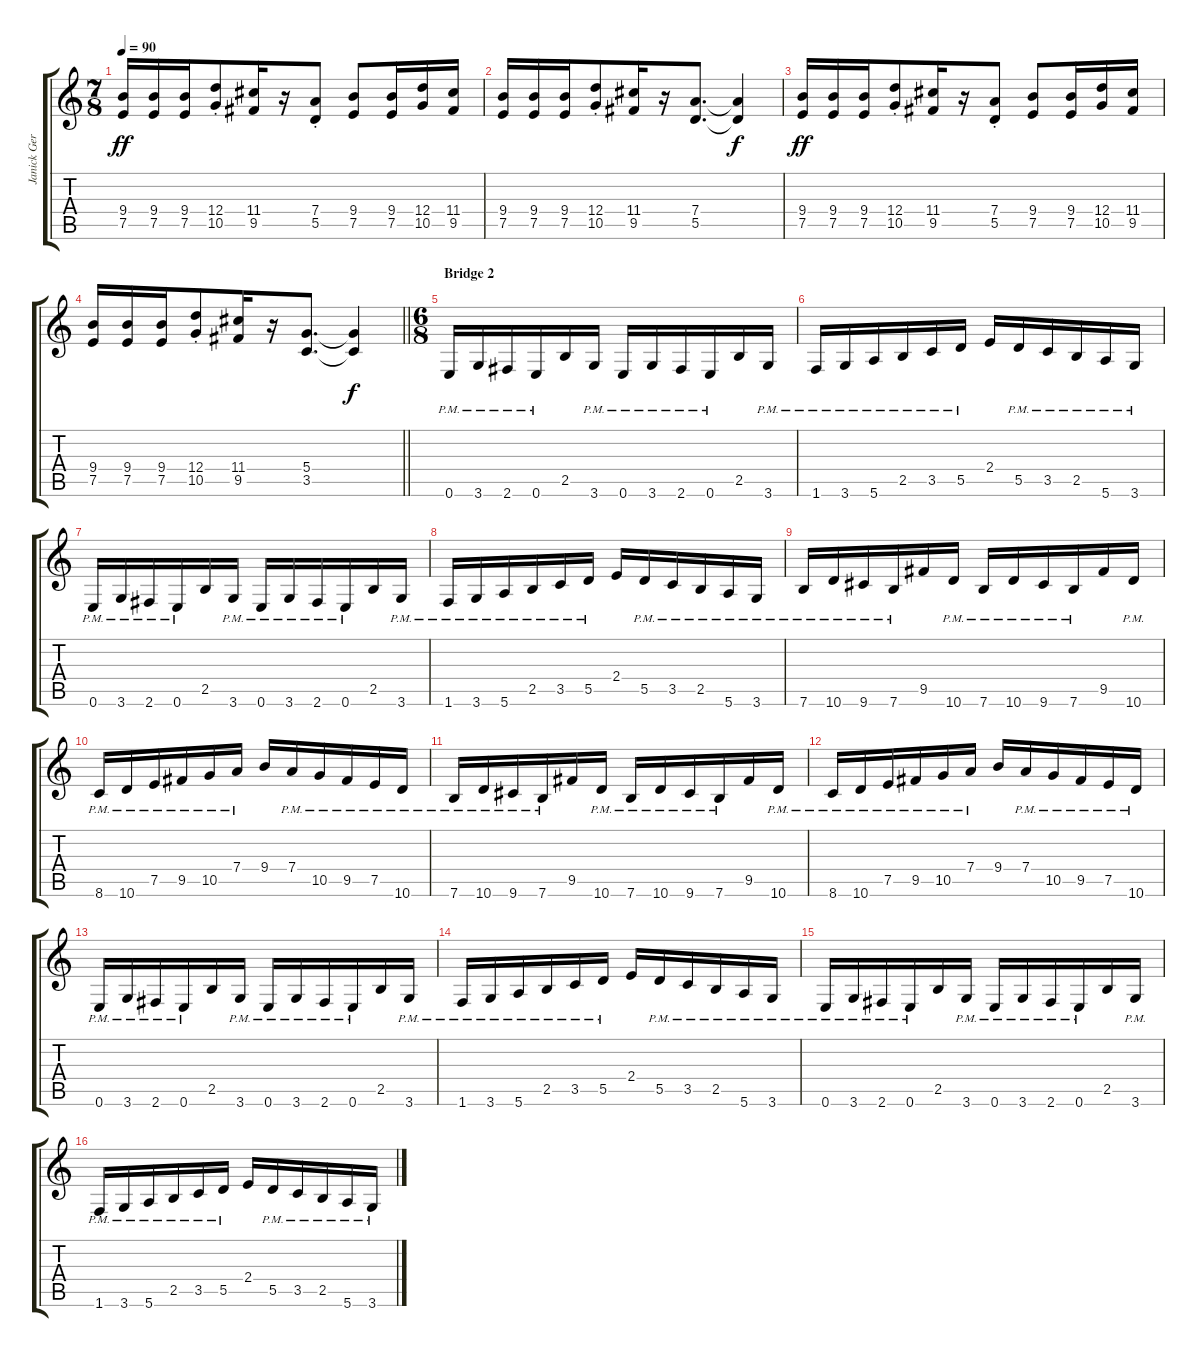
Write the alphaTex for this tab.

\track ("Janick Gers" "Janick Ger") {instrument distortionguitar}
\staff {score tabs}
\tuning (E4 B3 G3 D3 A2 E2) {hide}
\ts (7 8)
\tempo 90
\clef g2
\ks c
(9.4 7.5).16{dy ff} (9.4 7.5).16 (9.4 7.5).16 (12.4{st} 10.5{st}).8 (11.4 9.5).16 r.16 (7.4{st} 5.5{st}).8 (9.4 7.5).8 (9.4 7.5).16 (12.4 10.5).16 (11.4 9.5).16 |
(9.4 7.5).16 (9.4 7.5).16 (9.4 7.5).16 (12.4{st} 10.5{st}).8 (11.4 9.5).16 r.16 (7.4 5.5).8{d} (7.4{t} 5.5{t}).4{dy f} |
(9.4 7.5).16{dy ff} (9.4 7.5).16 (9.4 7.5).16 (12.4{st} 10.5{st}).8 (11.4 9.5).16 r.16 (7.4{st} 5.5{st}).8 (9.4 7.5).8 (9.4 7.5).16 (12.4 10.5).16 (11.4 9.5).16 |
\barLineRight lightlight
(9.4 7.5).16 (9.4 7.5).16 (9.4 7.5).16 (12.4{st} 10.5{st}).8 (11.4 9.5).16 r.16 (5.4 3.5).8{d} (5.4{t} 3.5{t}).4{dy f} |
\ts (6 8)
\section ("" "Bridge 2")
0.6{pm}.16 3.6{pm}.16 2.6{pm}.16 0.6{pm}.16 2.5.16 3.6{pm}.16 0.6{pm}.16 3.6{pm}.16 2.6{pm}.16 0.6{pm}.16 2.5.16 3.6{pm}.16 |
1.6{pm}.16 3.6{pm}.16 5.6{pm}.16 2.5{pm}.16 3.5{pm}.16 5.5{pm}.16 2.4.16 5.5{pm}.16 3.5{pm}.16 2.5{pm}.16 5.6{pm}.16 3.6{pm}.16 |
0.6{pm}.16 3.6{pm}.16 2.6{pm}.16 0.6{pm}.16 2.5.16 3.6{pm}.16 0.6{pm}.16 3.6{pm}.16 2.6{pm}.16 0.6{pm}.16 2.5.16 3.6{pm}.16 |
1.6{pm}.16 3.6{pm}.16 5.6{pm}.16 2.5{pm}.16 3.5{pm}.16 5.5{pm}.16 2.4.16 5.5{pm}.16 3.5{pm}.16 2.5{pm}.16 5.6{pm}.16 3.6{pm}.16 |
7.6{pm}.16 10.6{pm}.16 9.6{pm}.16 7.6{pm}.16 9.5.16 10.6{pm}.16 7.6{pm}.16 10.6{pm}.16 9.6{pm}.16 7.6{pm}.16 9.5.16 10.6{pm}.16 |
8.6{pm}.16 10.6{pm}.16 7.5{pm}.16 9.5{pm}.16 10.5{pm}.16 7.4{pm}.16 9.4.16 7.4{pm}.16 10.5{pm}.16 9.5{pm}.16 7.5{pm}.16 10.6{pm}.16 |
7.6{pm}.16 10.6{pm}.16 9.6{pm}.16 7.6{pm}.16 9.5.16 10.6{pm}.16 7.6{pm}.16 10.6{pm}.16 9.6{pm}.16 7.6{pm}.16 9.5.16 10.6{pm}.16 |
8.6{pm}.16 10.6{pm}.16 7.5{pm}.16 9.5{pm}.16 10.5{pm}.16 7.4{pm}.16 9.4.16 7.4{pm}.16 10.5{pm}.16 9.5{pm}.16 7.5{pm}.16 10.6{pm}.16 |
0.6{pm}.16 3.6{pm}.16 2.6{pm}.16 0.6{pm}.16 2.5.16 3.6{pm}.16 0.6{pm}.16 3.6{pm}.16 2.6{pm}.16 0.6{pm}.16 2.5.16 3.6{pm}.16 |
1.6{pm}.16 3.6{pm}.16 5.6{pm}.16 2.5{pm}.16 3.5{pm}.16 5.5{pm}.16 2.4.16 5.5{pm}.16 3.5{pm}.16 2.5{pm}.16 5.6{pm}.16 3.6{pm}.16 |
0.6{pm}.16 3.6{pm}.16 2.6{pm}.16 0.6{pm}.16 2.5.16 3.6{pm}.16 0.6{pm}.16 3.6{pm}.16 2.6{pm}.16 0.6{pm}.16 2.5.16 3.6{pm}.16 |
1.6{pm}.16 3.6{pm}.16 5.6{pm}.16 2.5{pm}.16 3.5{pm}.16 5.5{pm}.16 2.4.16 5.5{pm}.16 3.5{pm}.16 2.5{pm}.16 5.6{pm}.16 3.6{pm}.16
